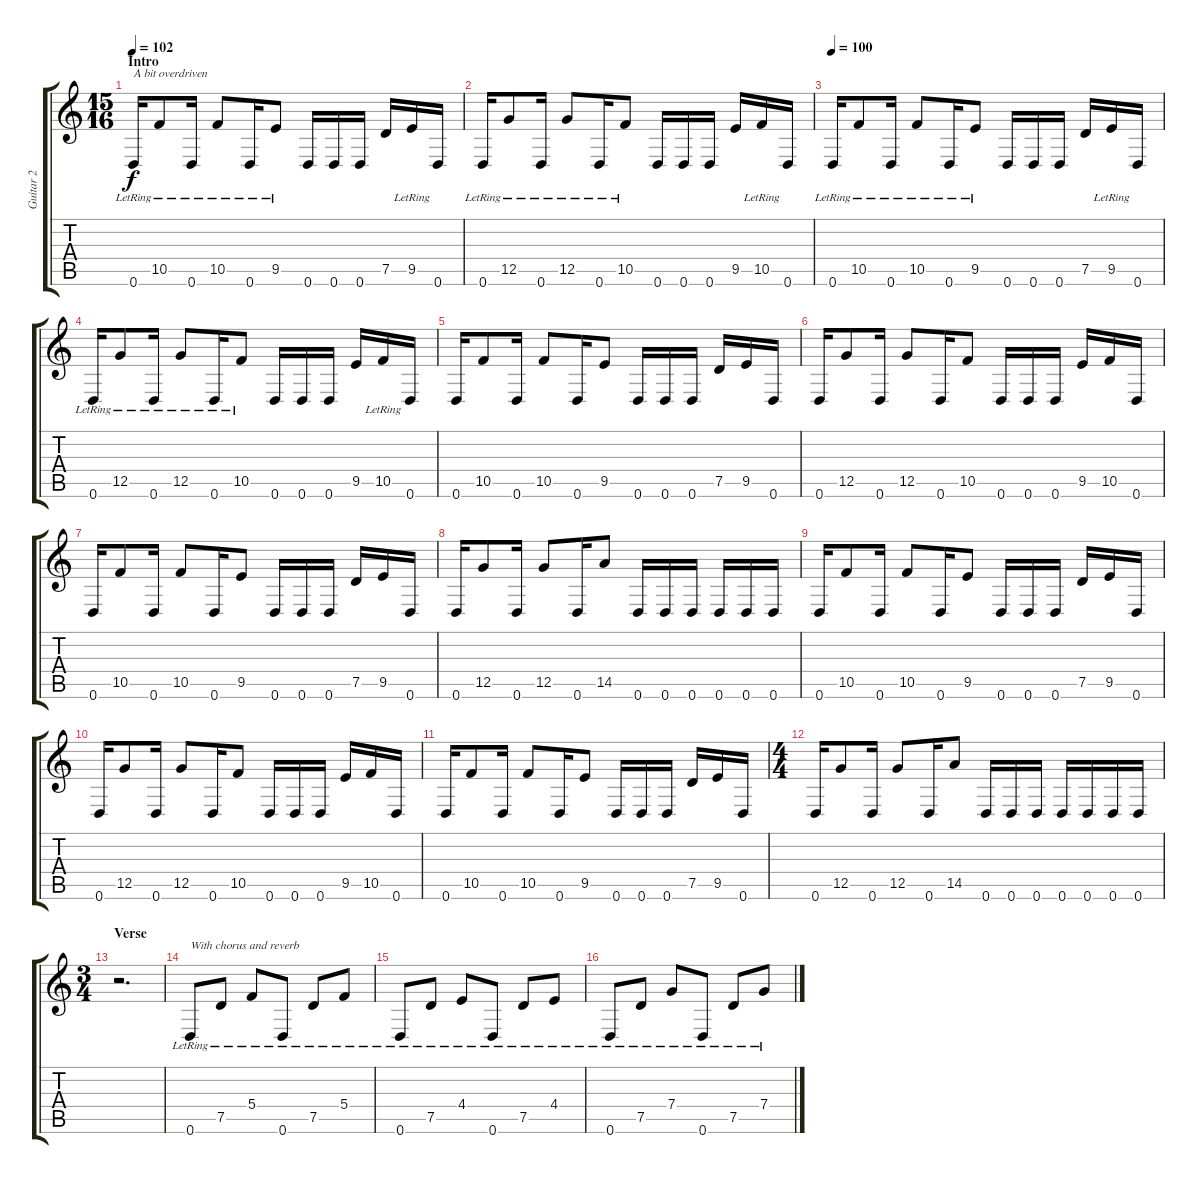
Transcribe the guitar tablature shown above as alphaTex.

\track ("Guitar 2" "Guitar 2") {instrument distortionguitar}
\staff {score tabs}
\tuning (D4 A3 F3 C3 G2 D2) {hide}
\ts (15 16)
\section ("" "Intro")
\tempo 102
\clef g2
\ks c
0.6{lr}.16{txt "A bit overdriven" dy f volume 10 instrument electricguitarjazz} 10.5{lr}.8 0.6{lr}.16 10.5{lr}.8 0.6{lr}.16 9.5{lr}.8 0.6.16 0.6.16 0.6.16 7.5.16 9.5{lr}.16 0.6.16 |
0.6{lr}.16 12.5{lr}.8 0.6{lr}.16 12.5{lr}.8 0.6{lr}.16 10.5{lr}.8 0.6.16 0.6.16 0.6.16 9.5.16 10.5{lr}.16 0.6.16 |
\tempo 100
0.6{lr}.16{volume 10 instrument electricguitarjazz} 10.5{lr}.8 0.6{lr}.16 10.5{lr}.8 0.6{lr}.16 9.5{lr}.8 0.6.16 0.6.16 0.6.16 7.5.16 9.5{lr}.16 0.6.16 |
0.6{lr}.16 12.5{lr}.8 0.6{lr}.16 12.5{lr}.8 0.6{lr}.16 10.5{lr}.8 0.6.16 0.6.16 0.6.16 9.5.16 10.5{lr}.16 0.6.16 |
0.6.16{instrument distortionguitar} 10.5.8 0.6.16 10.5.8 0.6.16 9.5.8 0.6.16 0.6.16 0.6.16 7.5.16 9.5.16 0.6.16 |
0.6.16 12.5.8 0.6.16 12.5.8 0.6.16 10.5.8 0.6.16 0.6.16 0.6.16 9.5.16 10.5.16 0.6.16 |
0.6.16 10.5.8 0.6.16 10.5.8 0.6.16 9.5.8 0.6.16 0.6.16 0.6.16 7.5.16 9.5.16 0.6.16 |
0.6.16 12.5.8 0.6.16 12.5.8 0.6.16 14.5.8 0.6.16 0.6.16 0.6.16 0.6.16 0.6.16 0.6.16 |
0.6.16 10.5.8 0.6.16 10.5.8 0.6.16 9.5.8 0.6.16 0.6.16 0.6.16 7.5.16 9.5.16 0.6.16 |
0.6.16 12.5.8 0.6.16 12.5.8 0.6.16 10.5.8 0.6.16 0.6.16 0.6.16 9.5.16 10.5.16 0.6.16 |
0.6.16 10.5.8 0.6.16 10.5.8 0.6.16 9.5.8 0.6.16 0.6.16 0.6.16 7.5.16 9.5.16 0.6.16 |
\ts (4 4)
0.6.16 12.5.8 0.6.16 12.5.8 0.6.16 14.5.8 0.6.16 0.6.16 0.6.16 0.6.16 0.6.16 0.6.16 0.6.16 |
\ts (3 4)
\section ("" "Verse")
r.2{d} |
0.6{lr}.8{txt "With chorus and reverb" volume 9 balance 8 instrument electricguitarjazz} 7.5{lr}.8 5.4{lr}.8 0.6{lr}.8 7.5{lr}.8 5.4{lr}.8 |
0.6{lr}.8 7.5{lr}.8 4.4{lr}.8 0.6{lr}.8 7.5{lr}.8 4.4{lr}.8 |
0.6{lr}.8 7.5{lr}.8 7.4{lr}.8 0.6{lr}.8 7.5{lr}.8 7.4{lr}.8
